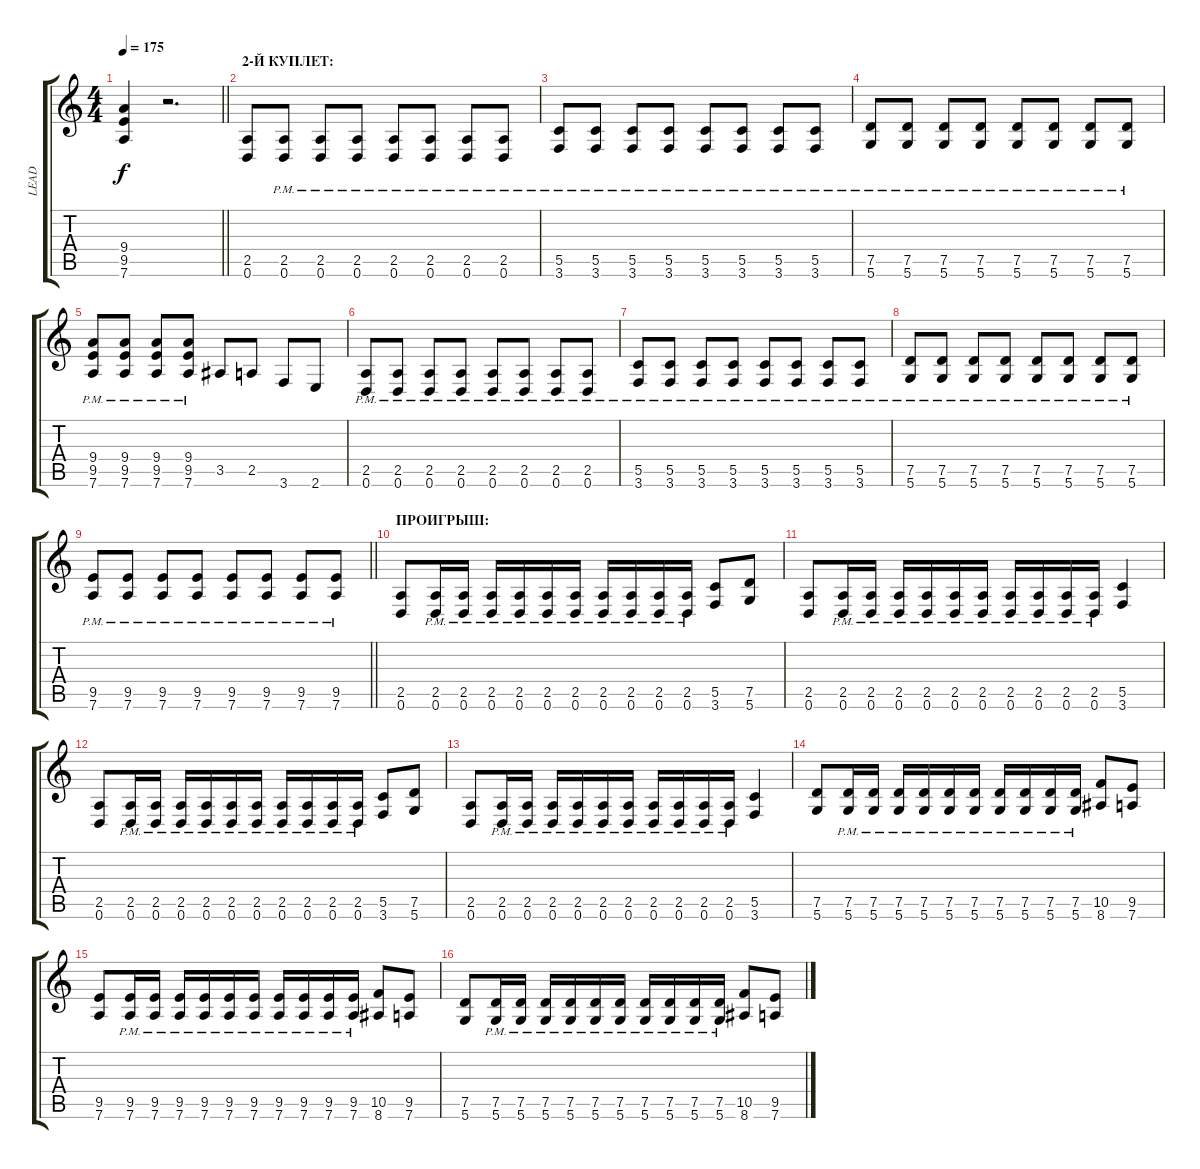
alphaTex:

\track ("LEAD" "LEAD") {instrument distortionguitar}
\staff {score tabs}
\tuning (D4 A3 F3 C3 G2 D2) {hide}
\ts (4 4)
\tempo 175
\clef g2
\barLineRight lightlight
\ks c
(9.4 9.5 7.6).4{dy f} r.2{d} |
\section ("" "2-Й КУПЛЕТ:")
(2.5 0.6).8 (2.5{pm} 0.6{pm}).8 (2.5{pm} 0.6{pm}).8 (2.5{pm} 0.6{pm}).8 (2.5{pm} 0.6{pm}).8 (2.5{pm} 0.6{pm}).8 (2.5{pm} 0.6{pm}).8 (2.5{pm} 0.6{pm}).8 |
(5.5{pm} 3.6{pm}).8 (5.5{pm} 3.6{pm}).8 (5.5{pm} 3.6{pm}).8 (5.5{pm} 3.6{pm}).8 (5.5{pm} 3.6{pm}).8 (5.5{pm} 3.6{pm}).8 (5.5{pm} 3.6{pm}).8 (5.5{pm} 3.6{pm}).8 |
(7.5{pm} 5.6{pm}).8 (7.5{pm} 5.6{pm}).8 (7.5{pm} 5.6{pm}).8 (7.5{pm} 5.6{pm}).8 (7.5{pm} 5.6{pm}).8 (7.5{pm} 5.6{pm}).8 (7.5{pm} 5.6{pm}).8 (7.5{pm} 5.6{pm}).8 |
(9.4{pm} 9.5{pm} 7.6{pm}).8 (9.4{pm} 9.5{pm} 7.6{pm}).8 (9.4{pm} 9.5{pm} 7.6{pm}).8 (9.4{pm} 9.5{pm} 7.6{pm}).8 3.5.8 2.5.8 3.6.8 2.6.8 |
(2.5{pm} 0.6{pm}).8 (2.5{pm} 0.6{pm}).8 (2.5{pm} 0.6{pm}).8 (2.5{pm} 0.6{pm}).8 (2.5{pm} 0.6{pm}).8 (2.5{pm} 0.6{pm}).8 (2.5{pm} 0.6{pm}).8 (2.5{pm} 0.6{pm}).8 |
(5.5{pm} 3.6{pm}).8 (5.5{pm} 3.6{pm}).8 (5.5{pm} 3.6{pm}).8 (5.5{pm} 3.6{pm}).8 (5.5{pm} 3.6{pm}).8 (5.5{pm} 3.6{pm}).8 (5.5{pm} 3.6{pm}).8 (5.5{pm} 3.6{pm}).8 |
(7.5{pm} 5.6{pm}).8 (7.5{pm} 5.6{pm}).8 (7.5{pm} 5.6{pm}).8 (7.5{pm} 5.6{pm}).8 (7.5{pm} 5.6{pm}).8 (7.5{pm} 5.6{pm}).8 (7.5{pm} 5.6{pm}).8 (7.5{pm} 5.6{pm}).8 |
\barLineRight lightlight
(9.5{pm} 7.6{pm}).8 (9.5{pm} 7.6{pm}).8 (9.5{pm} 7.6{pm}).8 (9.5{pm} 7.6{pm}).8 (9.5{pm} 7.6{pm}).8 (9.5{pm} 7.6{pm}).8 (9.5{pm} 7.6{pm}).8 (9.5{pm} 7.6{pm}).8 |
\section ("" "ПРОИГРЫШ:")
(2.5 0.6).8 (2.5{pm} 0.6{pm}).16 (2.5{pm} 0.6{pm}).16 (2.5{pm} 0.6{pm}).16 (2.5{pm} 0.6{pm}).16 (2.5{pm} 0.6{pm}).16 (2.5{pm} 0.6{pm}).16 (2.5{pm} 0.6{pm}).16 (2.5{pm} 0.6{pm}).16 (2.5{pm} 0.6{pm}).16 (2.5{pm} 0.6{pm}).16 (5.5 3.6).8 (7.5 5.6).8 |
(2.5 0.6).8 (2.5{pm} 0.6{pm}).16 (2.5{pm} 0.6{pm}).16 (2.5{pm} 0.6{pm}).16 (2.5{pm} 0.6{pm}).16 (2.5{pm} 0.6{pm}).16 (2.5{pm} 0.6{pm}).16 (2.5{pm} 0.6{pm}).16 (2.5{pm} 0.6{pm}).16 (2.5{pm} 0.6{pm}).16 (2.5{pm} 0.6{pm}).16 (5.5 3.6).4 |
(2.5 0.6).8 (2.5{pm} 0.6{pm}).16 (2.5{pm} 0.6{pm}).16 (2.5{pm} 0.6{pm}).16 (2.5{pm} 0.6{pm}).16 (2.5{pm} 0.6{pm}).16 (2.5{pm} 0.6{pm}).16 (2.5{pm} 0.6{pm}).16 (2.5{pm} 0.6{pm}).16 (2.5{pm} 0.6{pm}).16 (2.5{pm} 0.6{pm}).16 (5.5 3.6).8 (7.5 5.6).8 |
(2.5 0.6).8 (2.5{pm} 0.6{pm}).16 (2.5{pm} 0.6{pm}).16 (2.5{pm} 0.6{pm}).16 (2.5{pm} 0.6{pm}).16 (2.5{pm} 0.6{pm}).16 (2.5{pm} 0.6{pm}).16 (2.5{pm} 0.6{pm}).16 (2.5{pm} 0.6{pm}).16 (2.5{pm} 0.6{pm}).16 (2.5{pm} 0.6{pm}).16 (5.5 3.6).4 |
(7.5 5.6).8 (7.5{pm} 5.6{pm}).16 (7.5{pm} 5.6{pm}).16 (7.5{pm} 5.6{pm}).16 (7.5{pm} 5.6{pm}).16 (7.5{pm} 5.6{pm}).16 (7.5{pm} 5.6{pm}).16 (7.5{pm} 5.6{pm}).16 (7.5{pm} 5.6{pm}).16 (7.5{pm} 5.6{pm}).16 (7.5{pm} 5.6{pm}).16 (10.5 8.6).8 (9.5 7.6).8 |
(9.5 7.6).8 (9.5{pm} 7.6{pm}).16 (9.5{pm} 7.6{pm}).16 (9.5{pm} 7.6{pm}).16 (9.5{pm} 7.6{pm}).16 (9.5{pm} 7.6{pm}).16 (9.5{pm} 7.6{pm}).16 (9.5{pm} 7.6{pm}).16 (9.5{pm} 7.6{pm}).16 (9.5{pm} 7.6{pm}).16 (9.5{pm} 7.6{pm}).16 (10.5 8.6).8 (9.5 7.6).8 |
(7.5 5.6).8 (7.5{pm} 5.6{pm}).16 (7.5{pm} 5.6{pm}).16 (7.5{pm} 5.6{pm}).16 (7.5{pm} 5.6{pm}).16 (7.5{pm} 5.6{pm}).16 (7.5{pm} 5.6{pm}).16 (7.5{pm} 5.6{pm}).16 (7.5{pm} 5.6{pm}).16 (7.5{pm} 5.6{pm}).16 (7.5{pm} 5.6{pm}).16 (10.5 8.6).8 (9.5 7.6).8
